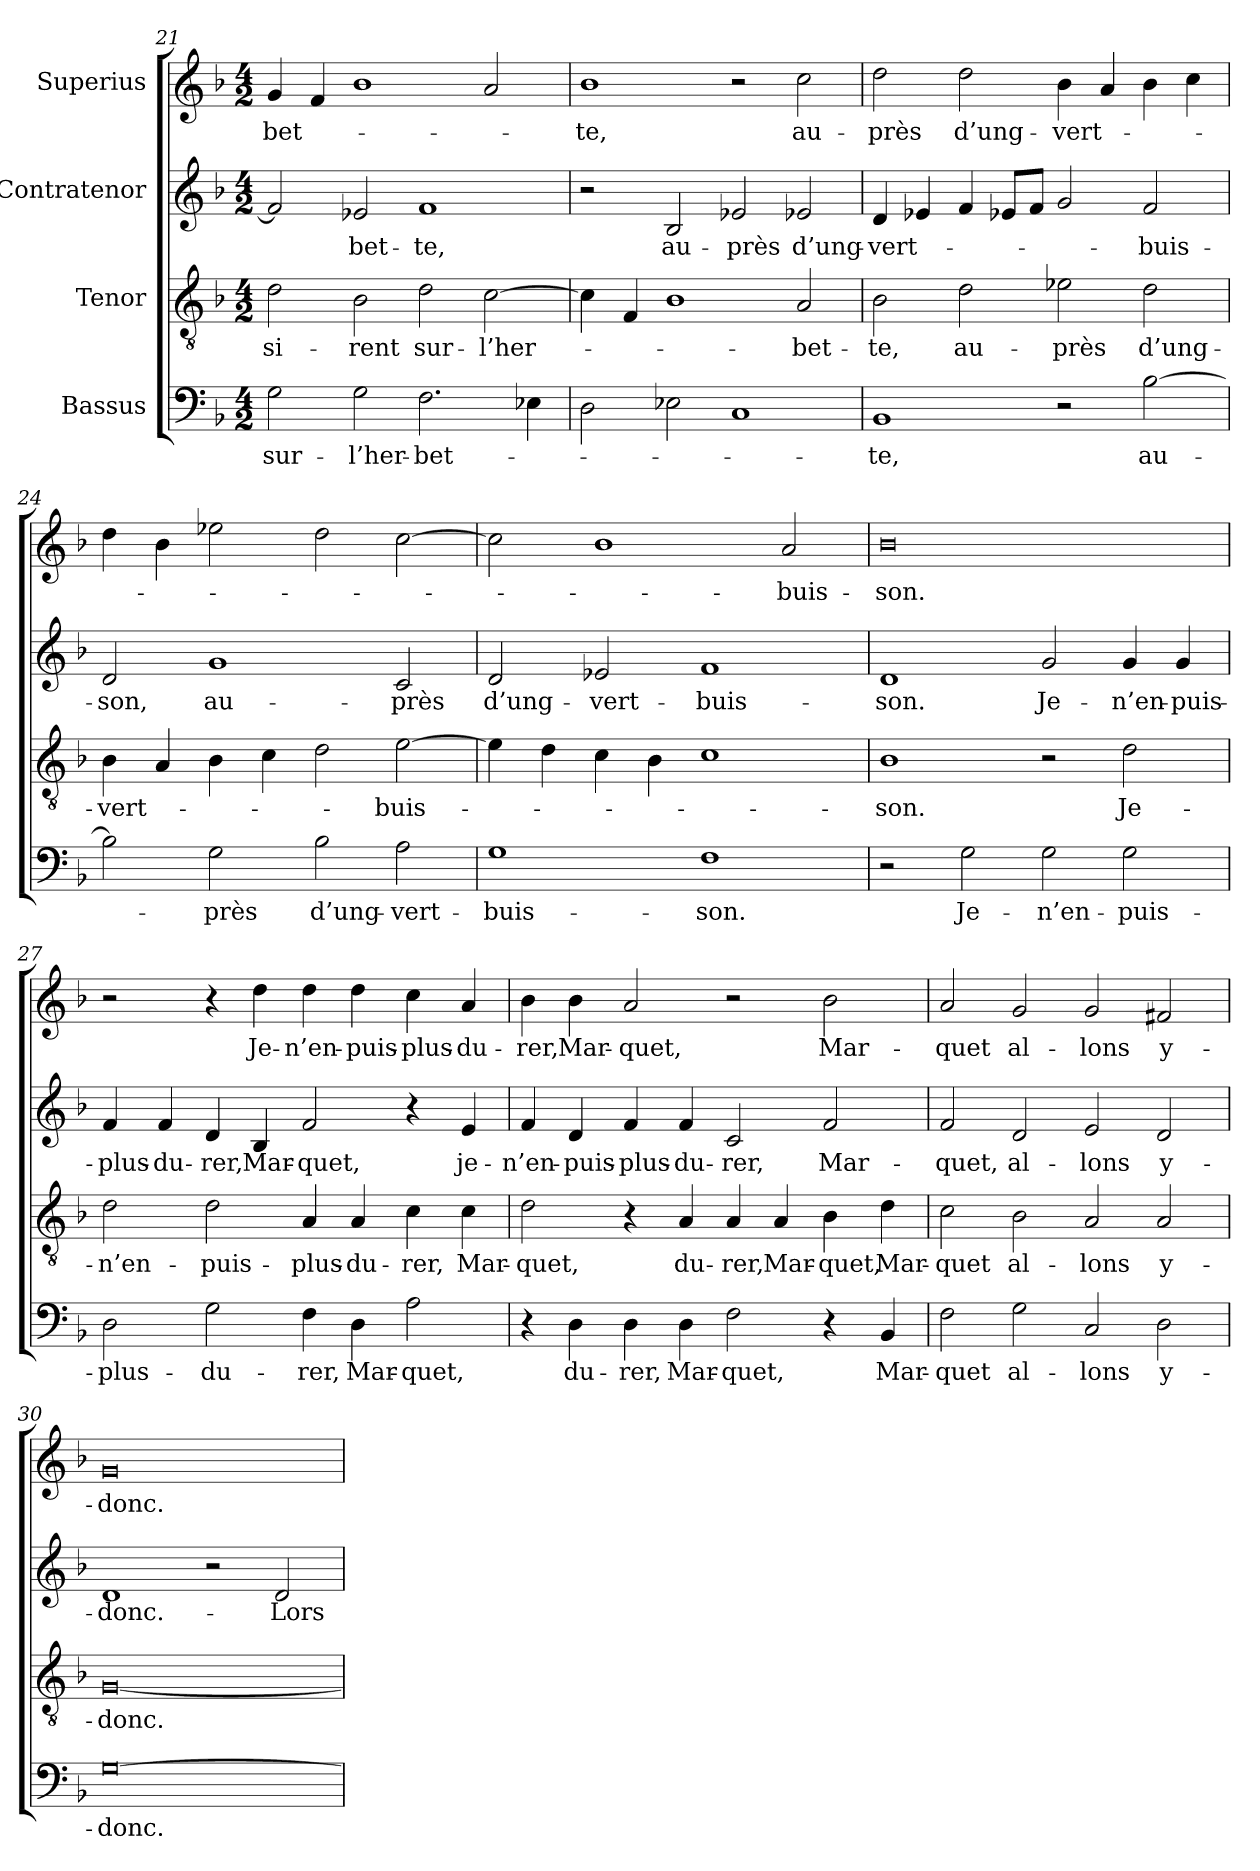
**kern	**text	**kern	**text	**kern	**text	**kern	**text
*part4	*part4	*part3	*part3	*part2	*part2	*part1	*part1
*staff4	*staff4	*staff3	*staff3	*staff2	*staff2	*staff1	*staff1
*I"Bassus	*	*I"Tenor	*	*I"Contratenor	*	*I"Superius	*
*clefF4	*	*clefGv2	*	*clefG2	*	*clefG2	*
*k[b-]	*	*k[b-]	*	*k[b-]	*	*k[b-]	*
*M4/2	*	*M4/2	*	*M4/2	*	*M4/2	*
=21	=21	=21	=21	=21	=21	=21	=21
2G\	sur-	2d\	-si-	2f/]	.	4g/	-bet-
.	.	.	.	.	.	4f/	.
2G\	l’her-	2B-\	-rent	2e-X/	-bet-	1b-\	.
2.F\	-bet-	2d\	sur-	1f/	-te,	.	.
.	.	[2c\	l’her-	.	.	2a/	.
4E-X\	.	.	.	.	.	.	.
=22	=22	=22	=22	=22	=22	=22	=22
2D\	.	4c\]	.	2r	.	1b-\	-te,
.	.	4F/	.	.	.	.	.
2E-X\	.	1B-\	.	2B-/	au-	.	.
1C/	.	.	.	2e-X/	-près	2r	.
.	.	2A/	-bet-	2e-X/	d’ung-	2cc\	au-
=23	=23	=23	=23	=23	=23	=23	=23
1BB-/	-te,	2B-\	-te,	4d/	vert-	2dd\	-près
.	.	.	.	4e-X/	.	.	.
.	.	2d\	au-	4f/	.	2dd\	d’ung-
.	.	.	.	8e-X/L	.	.	.
.	.	.	.	8f/J	.	.	.
2r	.	2e-X\	-près	2g/	.	4b-\	vert-
.	.	.	.	.	.	4a/	.
[2B-\	au-	2d\	d’ung-	2f/	buis-	4b-\	.
.	.	.	.	.	.	4cc\	.
=24	=24	=24	=24	=24	=24	=24	=24
2B-\]	.	4B-\	vert-	2d/	-son,	4dd\	.
.	.	4A/	.	.	.	4b-\	.
2G\	-près	4B-\	.	1g/	au-	2ee-X\	.
.	.	4c\	.	.	.	.	.
2B-\	d’ung-	2d\	.	.	.	2dd\	.
2A\	vert-	[2e\	buis-	2c/	-près	[2cc\	.
=25	=25	=25	=25	=25	=25	=25	=25
1G\	buis-	4e\]	.	2d/	d’ung-	2cc\]	.
.	.	4d\	.	.	.	.	.
.	.	4c\	.	2e-X/	vert-	1b-\	.
.	.	4B-\	.	.	.	.	.
1F\	-son.	1c\	.	1f/	buis-	.	.
.	.	.	.	.	.	2a/	buis-
=26	=26	=26	=26	=26	=26	=26	=26
2r	.	1B-\	-son.	1d/	-son.	0b-\	-son.
2G\	Je-	.	.	.	.	.	.
2G\	n’en-	2r	.	2g/	Je-	.	.
2G\	puis-	2d\	Je-	4g/	n’en-	.	.
.	.	.	.	4g/	puis-	.	.
=27	=27	=27	=27	=27	=27	=27	=27
2D\	plus-	2d\	n’en-	4f/	plus-	2r	.
.	.	.	.	4f/	du-	.	.
2G\	du-	2d\	puis-	4d/	-rer,	4r	.
.	.	.	.	4B-/	Mar-	4dd\	Je-
4F\	-rer,	4A/	plus-	2f/	-quet,	4dd\	n’en-
4D\	Mar-	4A/	du-	.	.	4dd\	puis-
2A\	-quet,	4c\	-rer,	4r	.	4cc\	plus-
.	.	4c\	Mar-	4e/	je-	4a/	du-
=28	=28	=28	=28	=28	=28	=28	=28
4r	.	2d\	-quet,	4f/	n’en-	4b-\	-rer,
4D\	du-	.	.	4d/	puis-	4b-\	Mar-
4D\	-rer,	4r	.	4f/	plus-	2a/	-quet,
4D\	Mar-	4A/	du-	4f/	du-	.	.
2F\	-quet,	4A/	-rer,	2c/	-rer,	2r	.
.	.	4A/	Mar-	.	.	.	.
4r	.	4B-\	-quet,	2f/	Mar-	2b-\	Mar-
4BB-/	Mar-	4d\	Mar-	.	.	.	.
=29	=29	=29	=29	=29	=29	=29	=29
2F\	-quet	2c\	-quet	2f/	-quet,	2a/	-quet
2G\	al-	2B-\	al-	2d/	al-	2g/	al-
2C/	-lons	2A/	-lons	2e/	-lons	2g/	-lons
2D\	y-	2A/	y-	2d/	y-	2f#X/	y-
=30	=30	=30	=30	=30	=30	=30	=30
[0G\	donc.-	[0G/	donc.-	1d/	donc.-	0g/	donc.-
.	.	.	.	2r	.	.	.
.	.	.	.	2d/	Lors-	.	.
=	=	=	=	=	=	=	=
*-	*-	*-	*-	*-	*-	*-	*-
